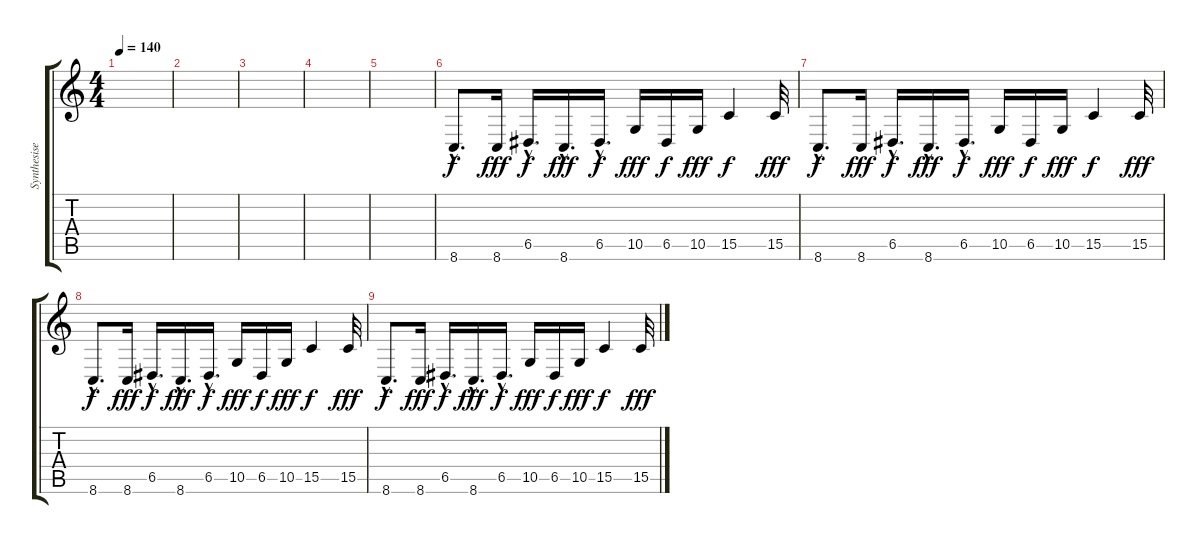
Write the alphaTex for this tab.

\track ("Synthesiser" "Synthesise") {instrument pad2warm}
\staff {score tabs}
\tuning (E4 B3 G3 D3 A2 E2) {hide}
\ts (4 4)
\tempo 140
\clef g2
\ks c
|
|
|
|
|
8.6{hac}.8{d dy f} 8.6.16{dy fff} 6.5{hac}.16{d dy f} 8.6{hac}.16{d dy fff} 6.5{hac}.16{d dy f} 10.5.16{dy fff} 6.5.16{dy f} 10.5.16{dy fff} 15.5.4{dy f} 15.5.32{dy fff} |
8.6{hac}.8{d dy f} 8.6.16{dy fff} 6.5{hac}.16{d dy f} 8.6{hac}.16{d dy fff} 6.5{hac}.16{d dy f} 10.5.16{dy fff} 6.5.16{dy f} 10.5.16{dy fff} 15.5.4{dy f} 15.5.32{dy fff} |
8.6{hac}.8{d dy f} 8.6.16{dy fff} 6.5{hac}.16{d dy f} 8.6{hac}.16{d dy fff} 6.5{hac}.16{d dy f} 10.5.16{dy fff} 6.5.16{dy f} 10.5.16{dy fff} 15.5.4{dy f} 15.5.32{dy fff} |
8.6{hac}.8{d dy f} 8.6.16{dy fff} 6.5{hac}.16{d dy f} 8.6{hac}.16{d dy fff} 6.5{hac}.16{d dy f} 10.5.16{dy fff} 6.5.16{dy f} 10.5.16{dy fff} 15.5.4{dy f} 15.5.32{dy fff}
